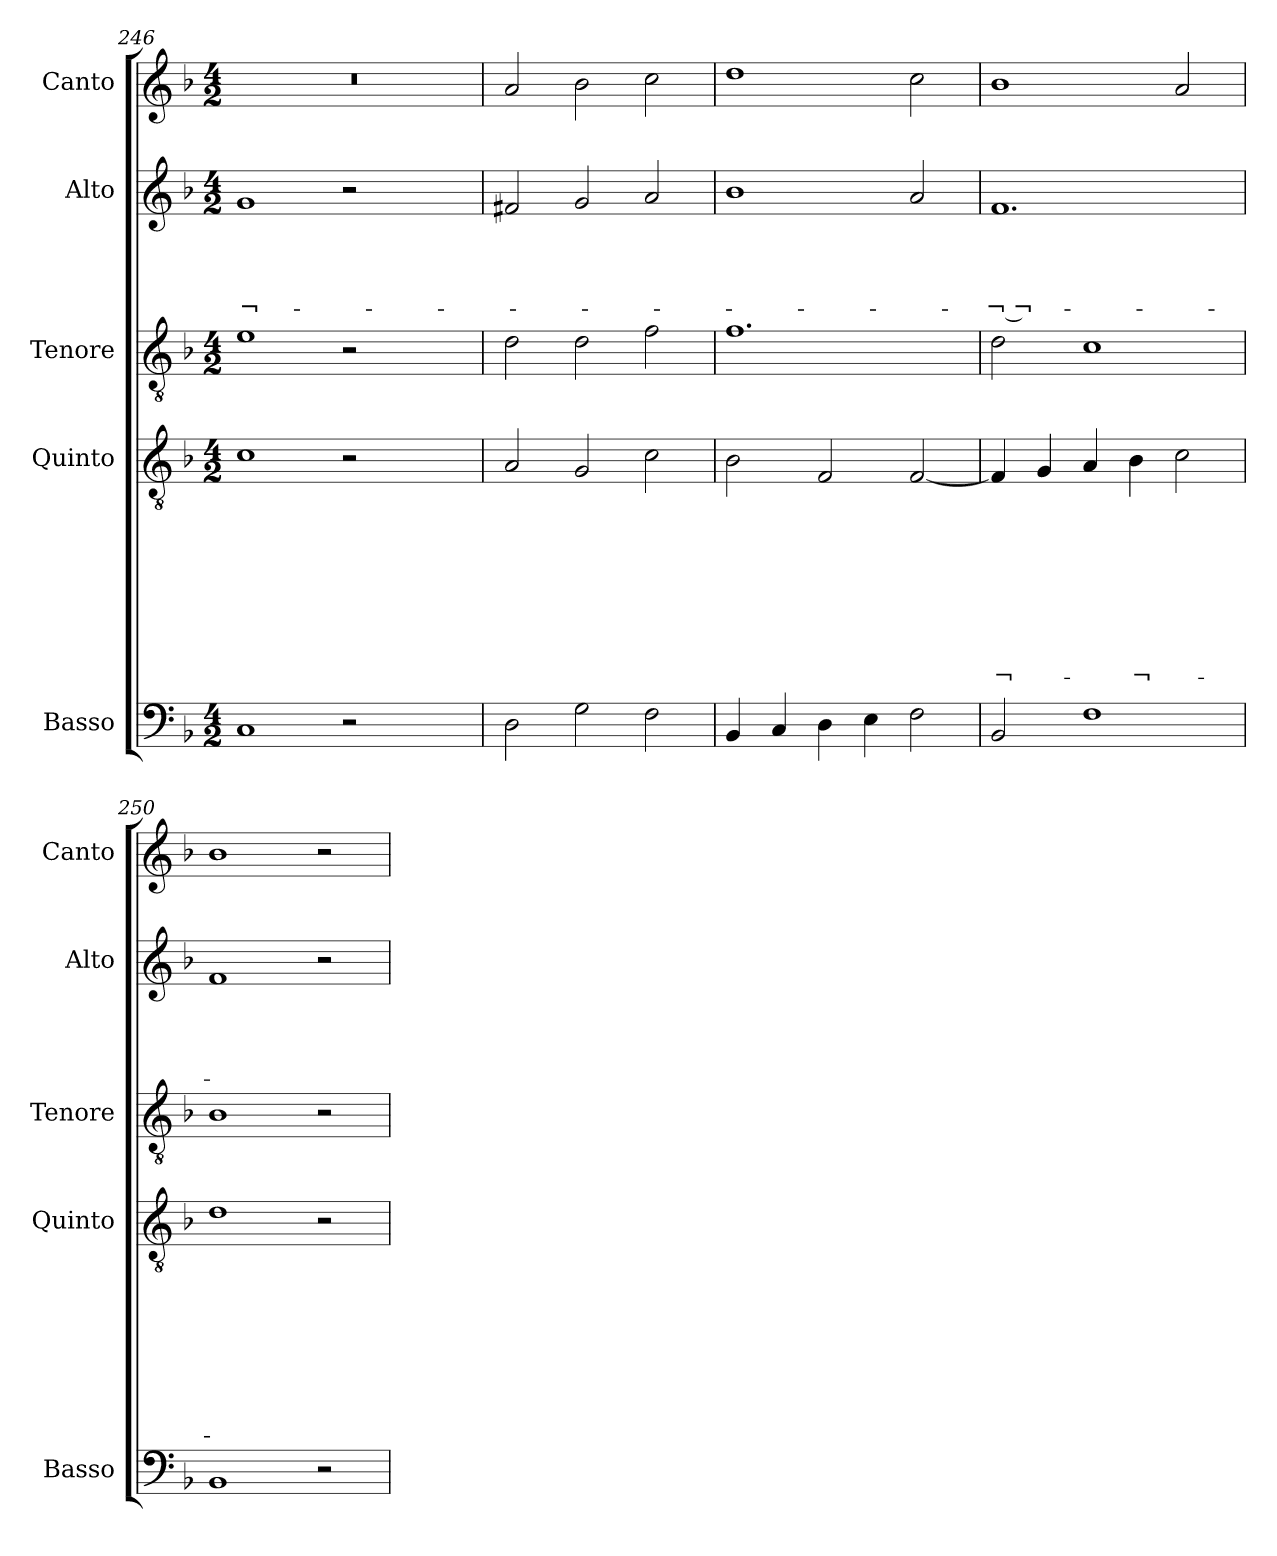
**kern	**kern	**text	**text	**text	**text	**text	**text	**text	**text	**kern	**kern	**text	**text	**text	**text	**kern
*part5	*part4	*part4	*part4	*part4	*part4	*part4	*part4	*part4	*part4	*part3	*part2	*part2	*part2	*part2	*part2	*part1
*staff5	*staff4	*staff4	*staff4	*staff4	*staff4	*staff4	*staff4	*staff4	*staff4	*staff3	*staff2	*staff2	*staff2	*staff2	*staff2	*staff1
*I"Basso	*I"Quinto	*	*	*	*	*	*	*	*	*I"Tenore	*I"Alto	*	*	*	*	*I"Canto
*I'Basso	*I'Quinto	*	*	*	*	*	*	*	*	*I'Tenore	*I'Alto	*	*	*	*	*I'Canto
*clefF4	*clefGv2	*	*	*	*	*	*	*	*	*clefGv2	*clefG2	*	*	*	*	*clefG2
*k[b-]	*k[b-]	*	*	*	*	*	*	*	*	*k[b-]	*k[b-]	*	*	*	*	*k[b-]
*F:	*F:	*	*	*	*	*	*	*	*	*F:	*F:	*	*	*	*	*F:
*M4/2	*M4/2	*	*	*	*	*	*	*	*	*M4/2	*M4/2	*	*	*	*	*M4/2
=246	=246	=246	=246	=246	=246	=246	=246	=246	=246	=246	=246	=246	=246	=246	=246	=246
!	!	!	!	!	!	!	!	!	!	!	!	!	!	!	!LO:LY:b	!LO:N:vis=1
1C	1c	.	.	.	.	.	.	.	.	1e	1g	.	.	.	-¬-	0r
2r	2r	.	.	.	.	.	.	.	.	2r	2r	.	.	.	.	.
2ryy	2ryy	.	.	.	.	.	.	.	.	2ryy	2ryy	.	.	.	.	.
=247	=247	=247	=247	=247	=247	=247	=247	=247	=247	=247	=247	=247	=247	=247	=247	=247
2D\	2A/	.	.	.	.	.	.	.	.	2d\	2f#X/	.	.	.	.	2a/
2G\	2G/	.	.	.	.	.	.	.	.	2d\	2g/	.	.	.	.	2b-\
2F\	2c\	.	.	.	.	.	.	.	.	2f\	2a/	.	.	.	.	2cc\
=248	=248	=248	=248	=248	=248	=248	=248	=248	=248	=248	=248	=248	=248	=248	=248	=248
4BB-/	2B-\	.	.	.	.	.	.	.	.	1.f	1b-	.	.	.	.	1dd
4C/	.	.	.	.	.	.	.	.	.	.	.	.	.	.	.	.
4D\	2F/	.	.	.	.	.	.	.	.	.	.	.	.	.	.	.
4E\	.	.	.	.	.	.	.	.	.	.	.	.	.	.	.	.
2F\	[<2F/	.	.	.	.	.	.	.	.	.	2a/	.	.	.	.	2cc\
=249	=249	=249	=249	=249	=249	=249	=249	=249	=249	=249	=249	=249	=249	=249	=249	=249
!	!	!	!	!	!	!	!	!	!LO:LY:b	!	!	!	!	!	!LO:LY:b	!
2BB-/	4F/]	.	.	.	.	.	.	.	-¬-	2d\	1.f	.	.	.	-¬ ¬-	1b-
.	4G/	.	.	.	.	.	.	.	.	.	.	.	.	.	.	.
1F	4A/	.	.	.	.	.	.	.	.	1c	.	.	.	.	.	.
!	!	!	!	!	!	!	!	!	!LO:LY:b:rj	!	!	!	!	!	!	!
.	4B-\	.	.	.	.	.	.	.	-¬-	.	.	.	.	.	.	.
.	2c\	.	.	.	.	.	.	.	.	.	.	.	.	.	.	2a/
=250	=250	=250	=250	=250	=250	=250	=250	=250	=250	=250	=250	=250	=250	=250	=250	=250
1BB-	1d	.	.	.	.	.	.	.	.	1B-	1f	.	.	.	.	1b-
2r	2r	.	.	.	.	.	.	.	.	2r	2r	.	.	.	.	2r
=	=	=	=	=	=	=	=	=	=	=	=	=	=	=	=	=
*-	*-	*-	*-	*-	*-	*-	*-	*-	*-	*-	*-	*-	*-	*-	*-	*-
